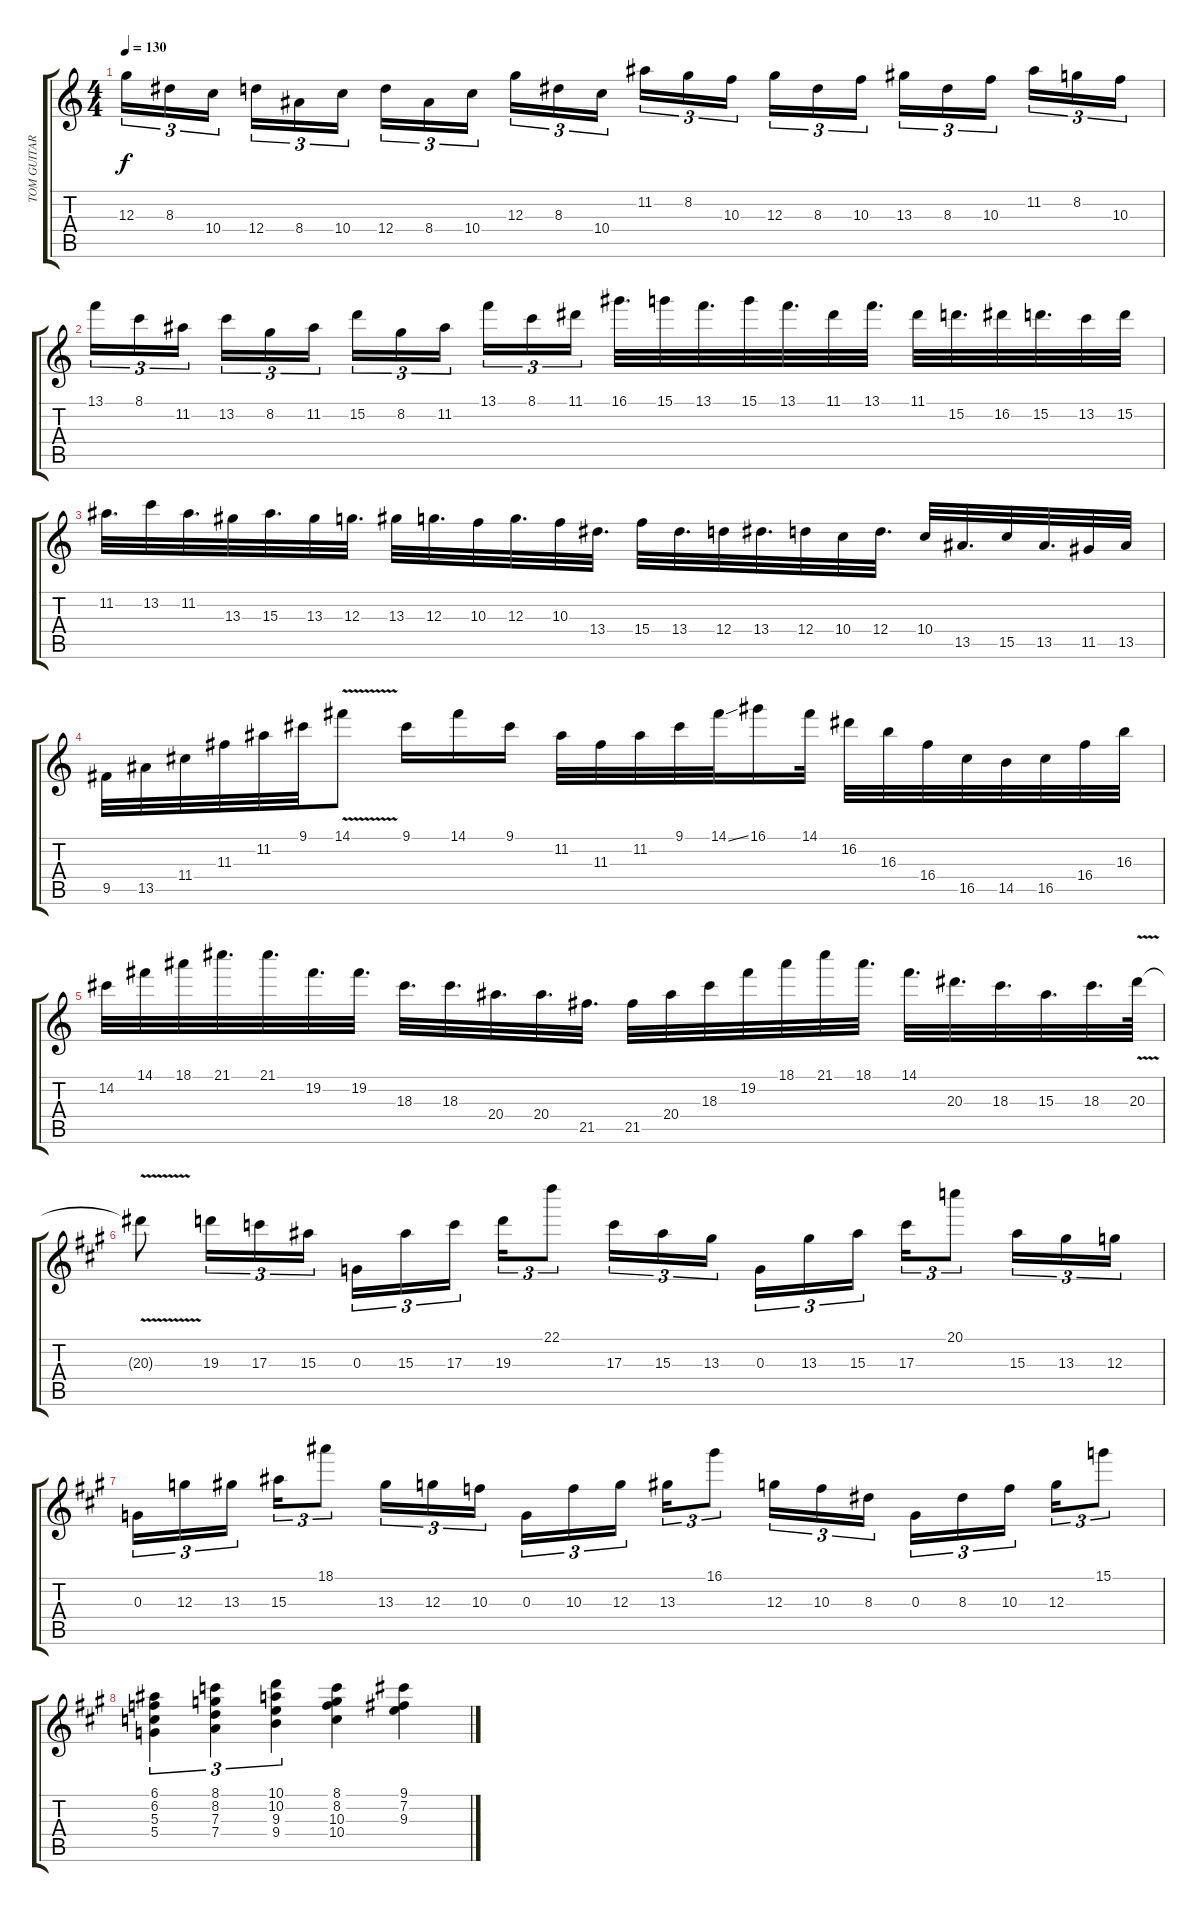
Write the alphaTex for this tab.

\track ("TOM GUITAR" "TOM GUITAR") {instrument distortionguitar}
\staff {score tabs}
\tuning (E4 B3 G3 D3 A2 E2) {hide}
\ts (4 4)
\tempo 130
\clef g2
\ks c
12.3.16{tu (3 2) dy f} 8.3.16{tu (3 2)} 10.4.16{tu (3 2) beam splitsecondary} 12.4.16{tu (3 2)} 8.4.16{tu (3 2)} 10.4.16{tu (3 2)} 12.4.16{tu (3 2)} 8.4.16{tu (3 2)} 10.4.16{tu (3 2) beam splitsecondary} 12.3.16{tu (3 2)} 8.3.16{tu (3 2)} 10.4.16{tu (3 2)} 11.2.16{tu (3 2)} 8.2.16{tu (3 2)} 10.3.16{tu (3 2) beam splitsecondary} 12.3.16{tu (3 2)} 8.3.16{tu (3 2)} 10.3.16{tu (3 2)} 13.3.16{tu (3 2)} 8.3.16{tu (3 2)} 10.3.16{tu (3 2) beam splitsecondary} 11.2.16{tu (3 2)} 8.2.16{tu (3 2)} 10.3.16{tu (3 2)} |
13.1.16{tu (3 2)} 8.1.16{tu (3 2)} 11.2.16{tu (3 2) beam splitsecondary} 13.2.16{tu (3 2)} 8.2.16{tu (3 2)} 11.2.16{tu (3 2)} 15.2.16{tu (3 2)} 8.2.16{tu (3 2)} 11.2.16{tu (3 2) beam splitsecondary} 13.1.16{tu (3 2)} 8.1.16{tu (3 2)} 11.1.16{tu (3 2)} 16.1.32{d} 15.1.32 13.1.32{d} 15.1.32 13.1.32{d} 11.1.32 13.1.32{d} 11.1.32 15.2.32{d} 16.2.32 15.2.32{d} 13.2.32 15.2.32 |
11.2.32{d} 13.2.32 11.2.32{d} 13.3.32 15.3.32{d} 13.3.32 12.3.32{d} 13.3.32 12.3.32{d} 10.3.32 12.3.32{d} 10.3.32 13.4.32{d} 15.4.32 13.4.32{d} 12.4.32 13.4.32{d} 12.4.32 10.4.32 12.4.32{d} 10.4.32 13.5.32{d} 15.5.32 13.5.32{d} 11.5.32 13.5.32 |
9.5.32 13.5.32 11.4.32 11.3.32 11.2.32 9.1.32 14.1{v}.8 9.1.16 14.1.16 9.1.16 11.2.32 11.3.32 11.2.32 9.1.32 14.1{ss}.32 16.1.16 14.1.32 16.2.32 16.3.32 16.4.32 16.5.32 14.5.32 16.5.32 16.4.32 16.3.32 |
14.2.32 14.1.32 18.1.32 21.1.32{d} 21.1.32{d} 19.2.32{d} 19.2.32{d} 18.3.32{d} 18.3.32{d} 20.4.32{d} 20.4.32{d} 21.5.32{d} 21.5.32 20.4.32 18.3.32 19.2.32 18.1.32 21.1.32 18.1.32{d} 14.1.32{d} 20.3.32{d} 18.3.32{d} 15.3.32{d} 18.3.32{d} 20.3{v}.64 |
\ks a
20.3{t}.8 19.3.16{tu (3 2)} 17.3.16{tu (3 2)} 15.3.16{tu (3 2)} 0.3.16{tu (3 2)} 15.3.16{tu (3 2)} 17.3.16{tu (3 2) beam splitsecondary} 19.3.16{tu (3 2)} 22.1.8{tu (3 2)} 17.3.16{tu (3 2)} 15.3.16{tu (3 2)} 13.3.16{tu (3 2) beam splitsecondary} 0.3.16{tu (3 2)} 13.3.16{tu (3 2)} 15.3.16{tu (3 2)} 17.3.16{tu (3 2)} 20.1.8{tu (3 2)} 15.3.16{tu (3 2)} 13.3.16{tu (3 2)} 12.3.16{tu (3 2)} |
0.3.16{tu (3 2)} 12.3.16{tu (3 2)} 13.3.16{tu (3 2) beam splitsecondary} 15.3.16{tu (3 2)} 18.1.8{tu (3 2)} 13.3.16{tu (3 2)} 12.3.16{tu (3 2)} 10.3.16{tu (3 2) beam splitsecondary} 0.3.16{tu (3 2)} 10.3.16{tu (3 2)} 12.3.16{tu (3 2)} 13.3.16{tu (3 2)} 16.1.8{tu (3 2)} 12.3.16{tu (3 2)} 10.3.16{tu (3 2)} 8.3.16{tu (3 2)} 0.3.16{tu (3 2)} 8.3.16{tu (3 2)} 10.3.16{tu (3 2) beam splitsecondary} 12.3.16{tu (3 2)} 15.1.8{tu (3 2)} |
(6.1 6.2 5.3 5.4).4{tu (3 2)} (8.1 8.2 7.3 7.4).4{tu (3 2)} (10.1 10.2 9.3 9.4).4{tu (3 2)} (8.1 8.2 10.3 10.4).4 (9.1 7.2 9.3).4
